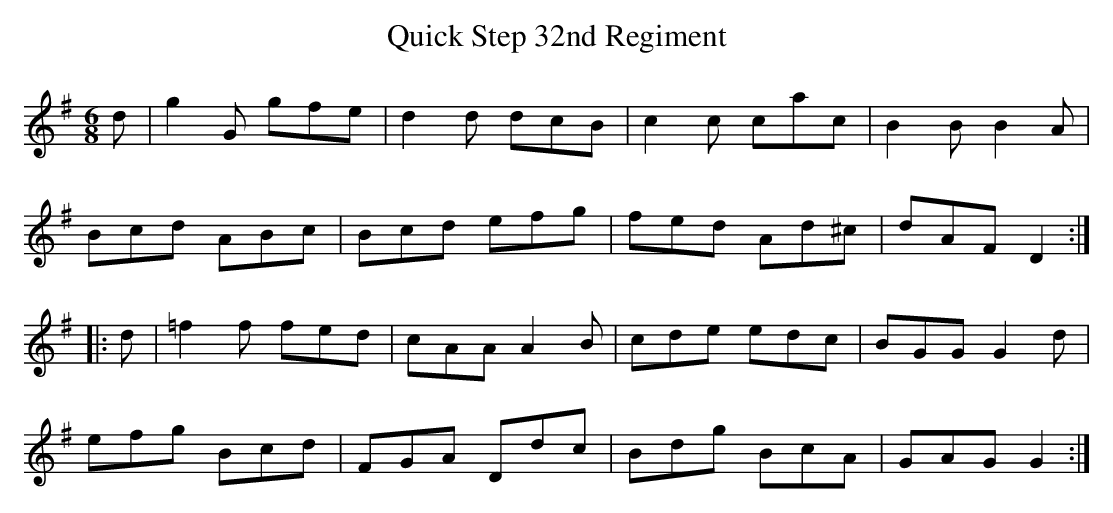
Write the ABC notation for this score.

X:1
T:Quick Step 32nd Regiment
M:6/8
L:1/8
K:G
d|g2G gfe|d2d dcB|c2c cac|B2B B2A|
Bcd ABc|Bcd efg|fed Ad^c|dAF D2:|
|:d|=f2f fed|cAA A2B|cde edc|BGG G2d|
efg Bcd|FGA Ddc|Bdg BcA|GAG G2:|]
